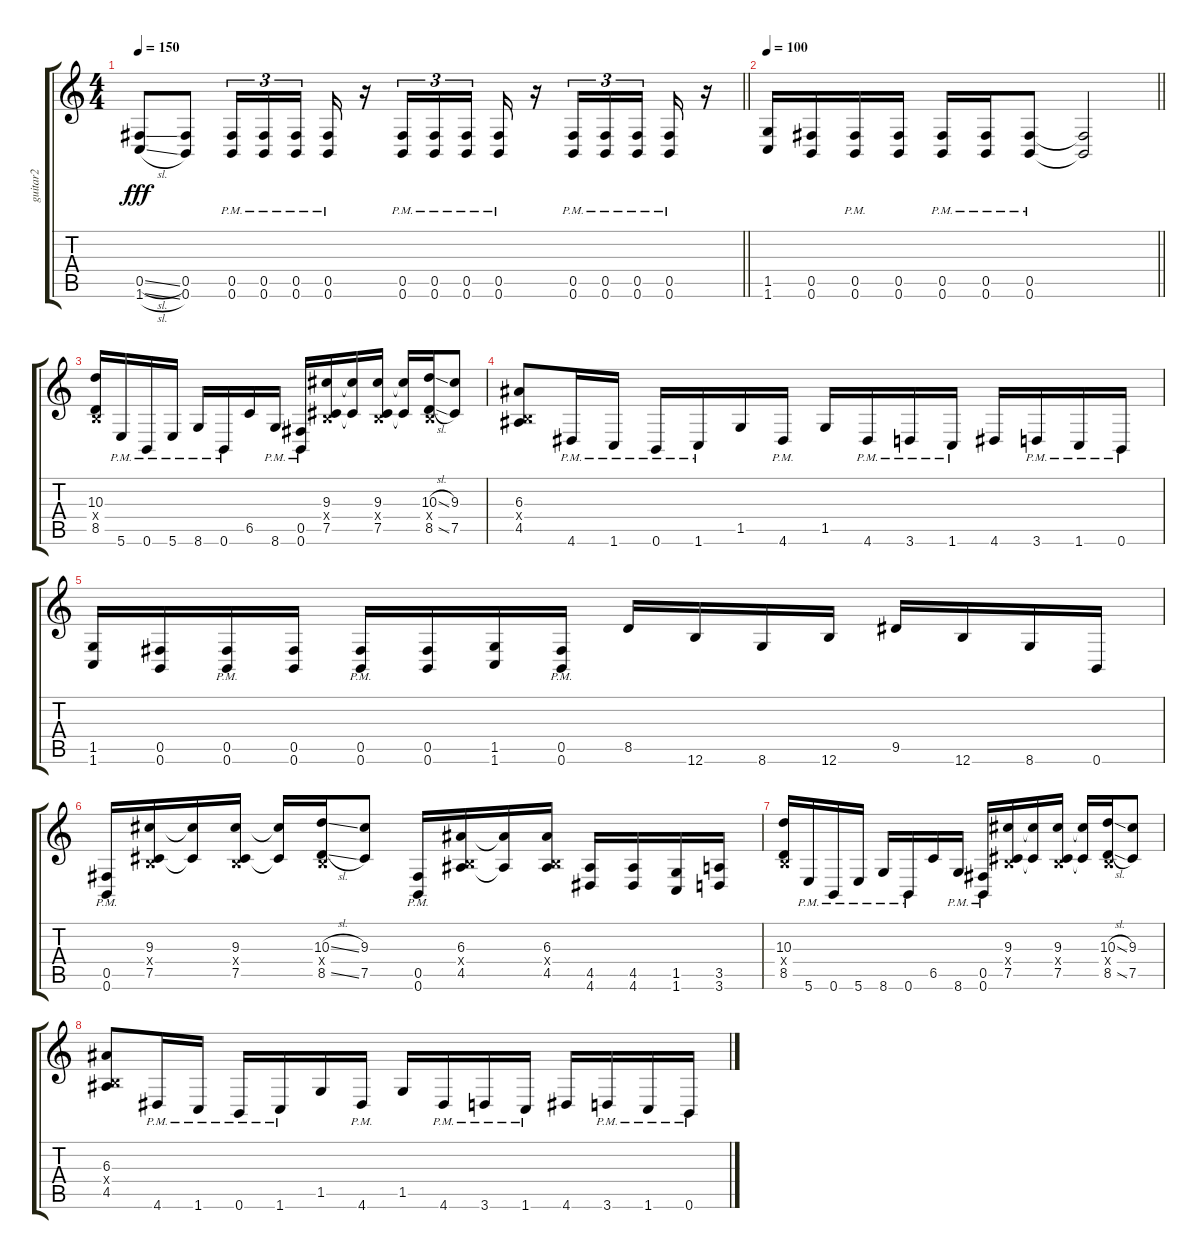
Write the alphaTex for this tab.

\track ("guitar2" "guitar2") {instrument distortionguitar}
\staff {score tabs}
\tuning (Db4 Ab3 E3 B2 Gb2 B1) {hide}
\ts (4 4)
\tempo 150
\clef g2
\barLineRight lightlight
\ks c
(0.5{sl} 1.6{sl}).8{dy fff} (0.5 0.6).8 (0.5{pm} 0.6{pm}).16{tu (3 2)} (0.5{pm} 0.6{pm}).16{tu (3 2)} (0.5{pm} 0.6{pm}).16{tu (3 2) beam splitsecondary} (0.5{pm} 0.6{pm}).16 r.16 (0.5{pm} 0.6{pm}).16{tu (3 2)} (0.5{pm} 0.6{pm}).16{tu (3 2)} (0.5{pm} 0.6{pm}).16{tu (3 2) beam splitsecondary} (0.5{pm} 0.6{pm}).16 r.16 (0.5{pm} 0.6{pm}).16{tu (3 2)} (0.5{pm} 0.6{pm}).16{tu (3 2)} (0.5{pm} 0.6{pm}).16{tu (3 2) beam splitsecondary} (0.5{pm} 0.6{pm}).16 r.16 |
\section ("" "")
\tempo 100
\barLineRight lightlight
(1.5 1.6).16 (0.5 0.6).16 (0.5{pm} 0.6{pm}).16 (0.5 0.6).16 (0.5{pm} 0.6{pm}).16 (0.5{pm} 0.6{pm}).16 (0.5{pm} 0.6{pm}).8 (0.5{t} 0.6{t}).2 |
\section ("" "")
(10.3 0.4{x} 8.5).16 5.6{pm}.16 0.6{pm}.16 5.6{pm}.16 8.6{pm}.16 0.6{pm}.16 6.5.16 8.6{pm}.16 (0.5{pm} 0.6{pm}).16 (9.3 0.4{x} 7.5).16 (9.3{t} 7.5{t}).16 (9.3 0.4{x} 7.5).16 (9.3{t} 7.5{t}).16 (10.3{sl} 0.4{x} 8.5{sl}).16 (9.3 7.5).8 |
(6.3 0.4{x} 4.5).8 4.6{pm}.16 1.6{pm}.16 0.6{pm}.16 1.6{pm}.16 1.5.16 4.6{pm}.16 1.5.16 4.6{pm}.16 3.6{pm}.16 1.6{pm}.16 4.6.16 3.6{pm}.16 1.6{pm}.16 0.6{pm}.16 |
(1.5 1.6).16 (0.5 0.6).16 (0.5{pm} 0.6{pm}).16 (0.5 0.6).16 (0.5{pm} 0.6{pm}).16 (0.5 0.6).16 (1.5 1.6).16 (0.5{pm} 0.6{pm}).16 8.5.16 12.6.16 8.6.16 12.6.16 9.5.16 12.6.16 8.6.16 0.6.16 |
(0.5{pm} 0.6{pm}).16 (9.3 0.4{x} 7.5).16 (9.3{t} 7.5{t}).16 (9.3 0.4{x} 7.5).16 (9.3{t} 7.5{t}).16 (10.3{sl} 0.4{x} 8.5{sl}).16 (9.3 7.5).8 (0.5{pm} 0.6{pm}).16 (6.3 0.4{x} 4.5).16 (6.3{t} 4.5{t}).16 (6.3 0.4{x} 4.5).16 (4.5 4.6).16 (4.5 4.6).16 (1.5 1.6).16 (3.5 3.6).16 |
(10.3 0.4{x} 8.5).16 5.6{pm}.16 0.6{pm}.16 5.6{pm}.16 8.6{pm}.16 0.6{pm}.16 6.5.16 8.6{pm}.16 (0.5{pm} 0.6{pm}).16 (9.3 0.4{x} 7.5).16 (9.3{t} 7.5{t}).16 (9.3 0.4{x} 7.5).16 (9.3{t} 7.5{t}).16 (10.3{sl} 0.4{x} 8.5{sl}).16 (9.3 7.5).8 |
(6.3 0.4{x} 4.5).8 4.6{pm}.16 1.6{pm}.16 0.6{pm}.16 1.6{pm}.16 1.5.16 4.6{pm}.16 1.5.16 4.6{pm}.16 3.6{pm}.16 1.6{pm}.16 4.6.16 3.6{pm}.16 1.6{pm}.16 0.6{pm}.16
